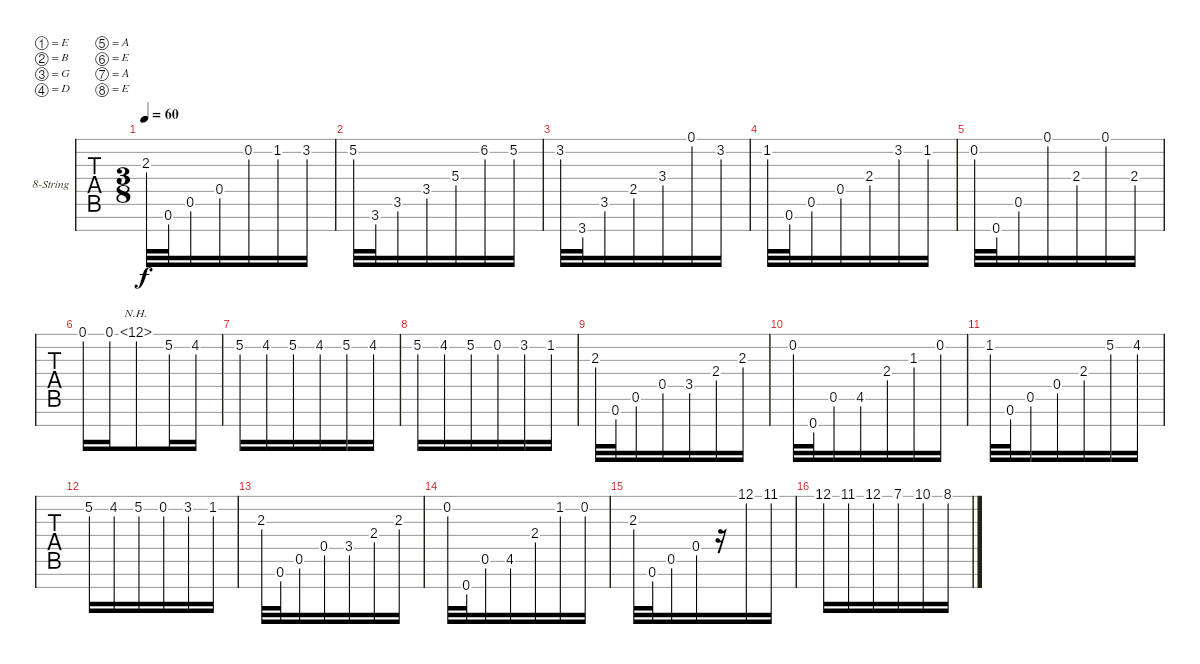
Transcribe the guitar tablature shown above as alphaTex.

\bracketExtendMode groupsimilarinstruments
\firstSystemTrackNameOrientation horizontal
\otherSystemsTrackNameOrientation horizontal
\track ("Eight String Guitar" "8-String") {instrument acousticguitarsteel}
\staff {tabs}
\tuning (E4 B3 G3 D3 A2 E2 A1 E1)
\ts (3 8)
\tempo 60
\clef g2
\ks c
2.3.32{dy f} 0.7.32 0.6.16 0.5.16 0.2.16 1.2.16 3.2.16 |
5.2.32 3.7.32 3.6.16 3.5.16 5.4.16 6.2.16 5.2.16 |
3.2.32 3.8.32 3.6.16 2.5.16 3.4.16 0.1.16 3.2.16 |
1.2.32 0.7.32 0.6.16 0.5.16 2.4.16 3.2.16 1.2.16 |
0.2.32 0.8.32 0.6.16 0.1.16 2.4.16 0.1.16 2.4.16 |
0.1.16 0.1.16 12.1{nh}.8 5.2.16 4.2.16 |
5.2.16 4.2.16 5.2.16 4.2.16 5.2.16 4.2.16 |
5.2.16 4.2.16 5.2.16 0.2.16 3.2.16 1.2.16 |
2.3.32 0.7.32 0.6.16 0.5.16 3.5.16 2.4.16 2.3.16 |
0.2.32 0.8.32 0.6.16 4.6.16 2.4.16 1.3.16 0.2.16 |
1.2.32 0.7.32 0.6.16 0.5.16 2.4.16 5.2.16 4.2.16 |
5.2.16 4.2.16 5.2.16 0.2.16 3.2.16 1.2.16 |
2.3.32 0.7.32 0.6.16 0.5.16 3.5.16 2.4.16 2.3.16 |
0.2.32 0.8.32 0.6.16 4.6.16 2.4.16 1.2.16 0.2.16 |
2.3.32 0.7.32 0.6.16 0.5.16 r.16 12.1.16 11.1.16 |
12.1.16 11.1.16 12.1.16 7.1.16 10.1.16 8.1.16
